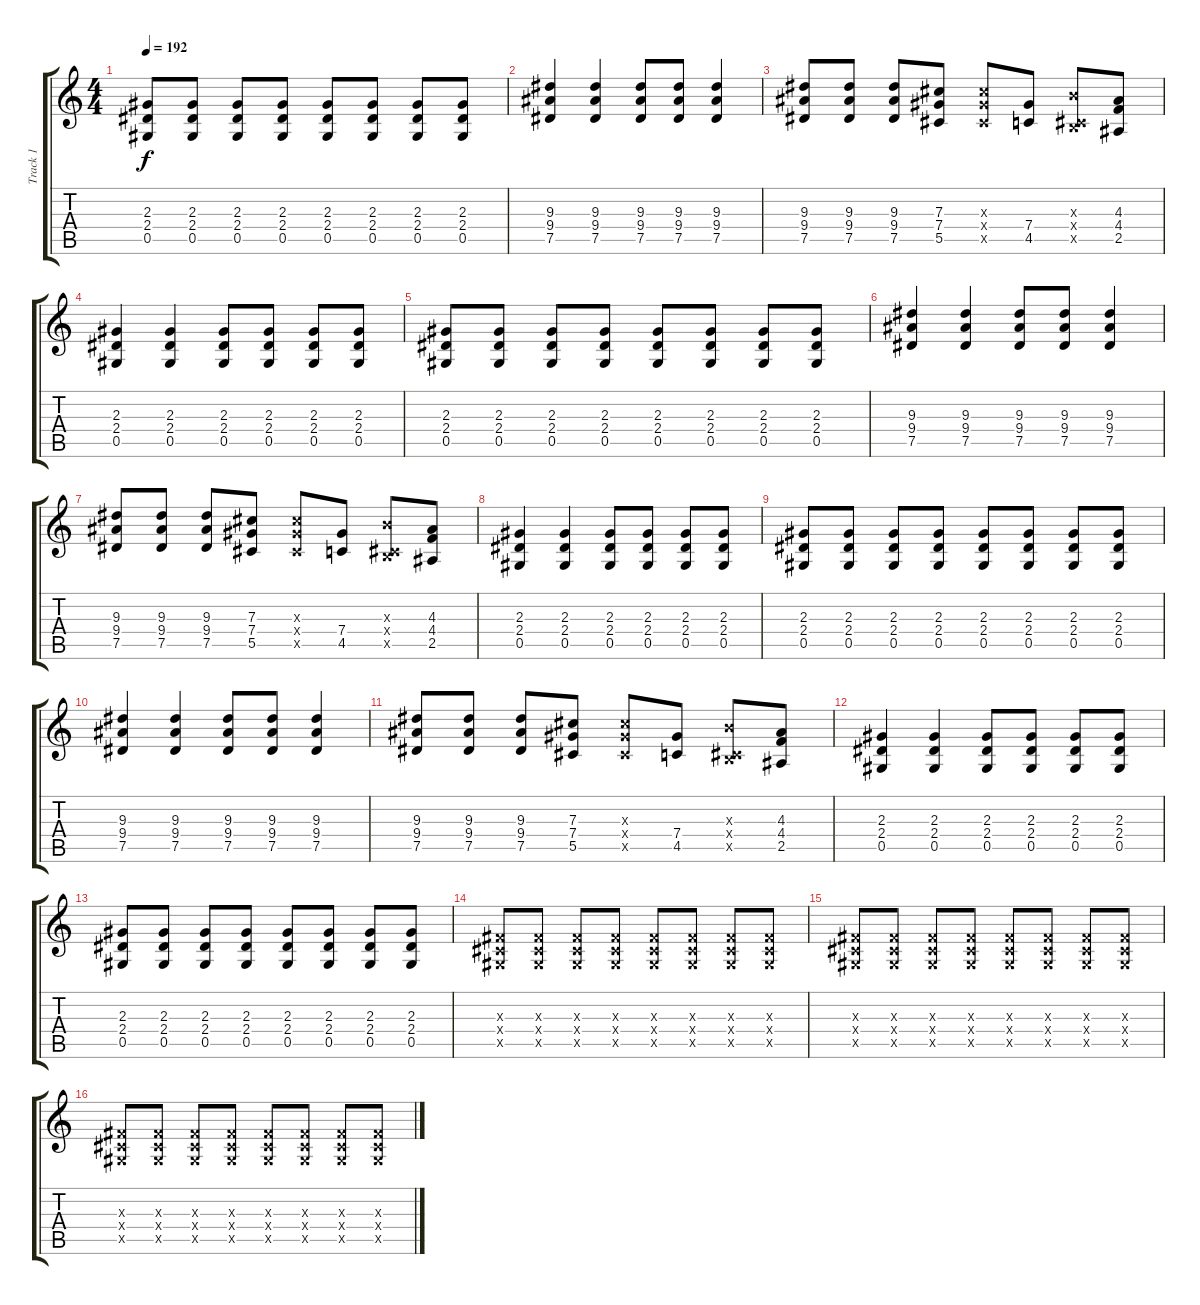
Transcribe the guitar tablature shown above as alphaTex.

\track ("Track 1" "Track 1") {instrument distortionguitar}
\staff {score tabs}
\tuning (Eb4 Bb3 Gb3 Db3 Ab2 Eb2) {hide}
\ts (4 4)
\tempo 192
\clef g2
\ks c
(2.3 2.4 0.5).8{dy f} (2.3 2.4 0.5).8 (2.3 2.4 0.5).8 (2.3 2.4 0.5).8 (2.3 2.4 0.5).8 (2.3 2.4 0.5).8 (2.3 2.4 0.5).8 (2.3 2.4 0.5).8 |
(9.3 9.4 7.5).4 (9.3 9.4 7.5).4 (9.3 9.4 7.5).8 (9.3 9.4 7.5).8 (9.3 9.4 7.5).4 |
(9.3 9.4 7.5).8 (9.3 9.4 7.5).8 (9.3 9.4 7.5).8 (7.3 7.4 5.5).8 (7.3{x} 7.4{x} 5.5{x}).8 (7.4 4.5).8 (5.3{x} 0.4{x} 3.5{x}).8 (4.3 4.4 2.5).8 |
(2.3 2.4 0.5).4 (2.3 2.4 0.5).4 (2.3 2.4 0.5).8 (2.3 2.4 0.5).8 (2.3 2.4 0.5).8 (2.3 2.4 0.5).8 |
(2.3 2.4 0.5).8 (2.3 2.4 0.5).8 (2.3 2.4 0.5).8 (2.3 2.4 0.5).8 (2.3 2.4 0.5).8 (2.3 2.4 0.5).8 (2.3 2.4 0.5).8 (2.3 2.4 0.5).8 |
(9.3 9.4 7.5).4 (9.3 9.4 7.5).4 (9.3 9.4 7.5).8 (9.3 9.4 7.5).8 (9.3 9.4 7.5).4 |
(9.3 9.4 7.5).8 (9.3 9.4 7.5).8 (9.3 9.4 7.5).8 (7.3 7.4 5.5).8 (7.3{x} 7.4{x} 5.5{x}).8 (7.4 4.5).8 (5.3{x} 0.4{x} 3.5{x}).8 (4.3 4.4 2.5).8 |
(2.3 2.4 0.5).4 (2.3 2.4 0.5).4 (2.3 2.4 0.5).8 (2.3 2.4 0.5).8 (2.3 2.4 0.5).8 (2.3 2.4 0.5).8 |
(2.3 2.4 0.5).8 (2.3 2.4 0.5).8 (2.3 2.4 0.5).8 (2.3 2.4 0.5).8 (2.3 2.4 0.5).8 (2.3 2.4 0.5).8 (2.3 2.4 0.5).8 (2.3 2.4 0.5).8 |
(9.3 9.4 7.5).4 (9.3 9.4 7.5).4 (9.3 9.4 7.5).8 (9.3 9.4 7.5).8 (9.3 9.4 7.5).4 |
(9.3 9.4 7.5).8 (9.3 9.4 7.5).8 (9.3 9.4 7.5).8 (7.3 7.4 5.5).8 (7.3{x} 7.4{x} 5.5{x}).8 (7.4 4.5).8 (5.3{x} 0.4{x} 3.5{x}).8 (4.3 4.4 2.5).8 |
(2.3 2.4 0.5).4 (2.3 2.4 0.5).4 (2.3 2.4 0.5).8 (2.3 2.4 0.5).8 (2.3 2.4 0.5).8 (2.3 2.4 0.5).8 |
(2.3 2.4 0.5).8 (2.3 2.4 0.5).8 (2.3 2.4 0.5).8 (2.3 2.4 0.5).8 (2.3 2.4 0.5).8 (2.3 2.4 0.5).8 (2.3 2.4 0.5).8 (2.3 2.4 0.5).8 |
(0.3{x} 0.4{x} 0.5{x}).8 (0.3{x} 0.4{x} 0.5{x}).8 (0.3{x} 0.4{x} 0.5{x}).8 (0.3{x} 0.4{x} 0.5{x}).8 (0.3{x} 0.4{x} 0.5{x}).8 (0.3{x} 0.4{x} 0.5{x}).8 (0.3{x} 0.4{x} 0.5{x}).8 (0.3{x} 0.4{x} 0.5{x}).8 |
(0.3{x} 0.4{x} 0.5{x}).8 (0.3{x} 0.4{x} 0.5{x}).8 (0.3{x} 0.4{x} 0.5{x}).8 (0.3{x} 0.4{x} 0.5{x}).8 (0.3{x} 0.4{x} 0.5{x}).8 (0.3{x} 0.4{x} 0.5{x}).8 (0.3{x} 0.4{x} 0.5{x}).8 (0.3{x} 0.4{x} 0.5{x}).8 |
(0.3{x} 0.4{x} 0.5{x}).8 (0.3{x} 0.4{x} 0.5{x}).8 (0.3{x} 0.4{x} 0.5{x}).8 (0.3{x} 0.4{x} 0.5{x}).8 (0.3{x} 0.4{x} 0.5{x}).8 (0.3{x} 0.4{x} 0.5{x}).8 (0.3{x} 0.4{x} 0.5{x}).8 (0.3{x} 0.4{x} 0.5{x}).8
